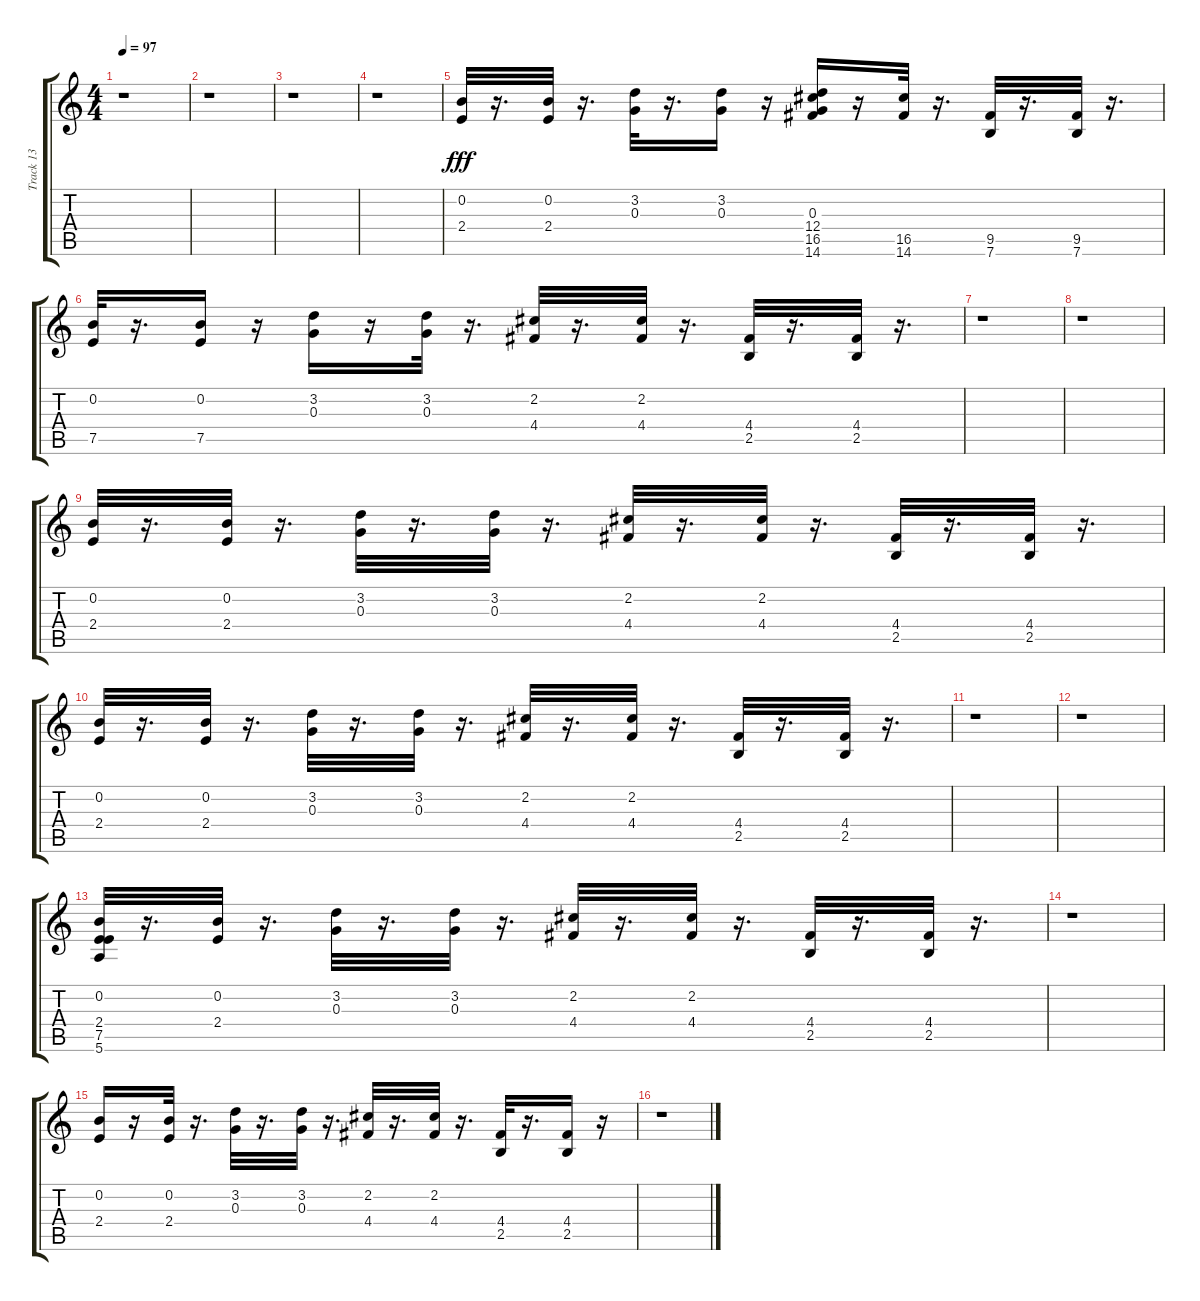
\track ("Track 13" "Track 13") {instrument overdrivenguitar}
\staff {score tabs}
\tuning (E4 B3 G3 D3 A2 E2) {hide}
\ts (4 4)
\tempo 97
\clef g2
\ks c
r.1{dy fff} |
r.1 |
r.1 |
r.1 |
(0.2 2.4).32 r.16{d} (0.2 2.4).32 r.16{d} (3.2 0.3).32 r.16{d} (3.2 0.3).16 r.16 (0.3 12.4 16.5 14.6).16 r.16 (16.5 14.6).32 r.16{d} (9.5 7.6).32 r.16{d} (9.5 7.6).32 r.16{d} |
(0.2 7.5).32 r.16{d} (0.2 7.5).16 r.16 (3.2 0.3).16 r.16 (3.2 0.3).32 r.16{d} (2.2 4.4).32 r.16{d} (2.2 4.4).32 r.16{d} (4.4 2.5).32 r.16{d} (4.4 2.5).32 r.16{d} |
r.1 |
r.1 |
(0.2 2.4).32 r.16{d} (0.2 2.4).32 r.16{d} (3.2 0.3).32 r.16{d} (3.2 0.3).32 r.16{d} (2.2 4.4).32 r.16{d} (2.2 4.4).32 r.16{d} (4.4 2.5).32 r.16{d} (4.4 2.5).32 r.16{d} |
(0.2 2.4).32 r.16{d} (0.2 2.4).32 r.16{d} (3.2 0.3).32 r.16{d} (3.2 0.3).32 r.16{d} (2.2 4.4).32 r.16{d} (2.2 4.4).32 r.16{d} (4.4 2.5).32 r.16{d} (4.4 2.5).32 r.16{d} |
r.1 |
r.1 |
(0.2 2.4 7.5 5.6).32 r.16{d} (0.2 2.4).32 r.16{d} (3.2 0.3).32 r.16{d} (3.2 0.3).32 r.16{d} (2.2 4.4).32 r.16{d} (2.2 4.4).32 r.16{d} (4.4 2.5).32 r.16{d} (4.4 2.5).32 r.16{d} |
r.1 |
(0.2 2.4).16 r.16 (0.2 2.4).32 r.16{d} (3.2 0.3).32 r.16{d} (3.2 0.3).32 r.16{d} (2.2 4.4).32 r.16{d} (2.2 4.4).32 r.16{d} (4.4 2.5).32 r.16{d} (4.4 2.5).16 r.16 |
r.1
